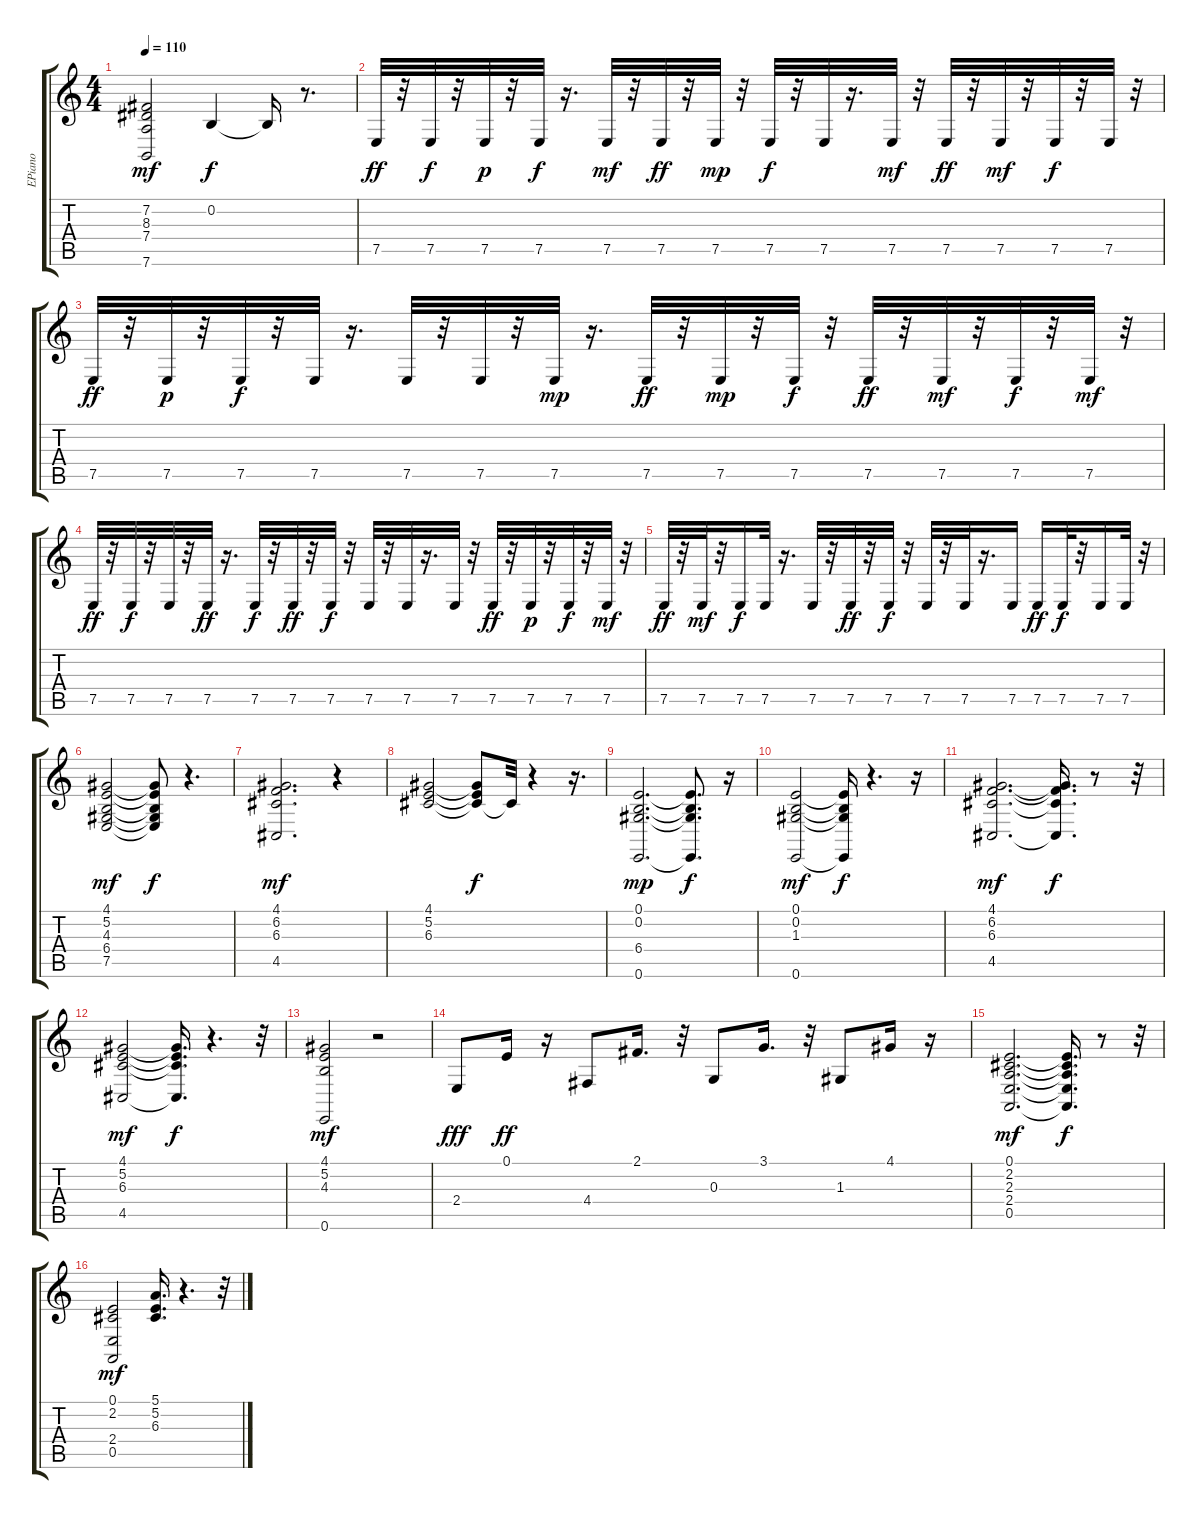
\track ("EPiano" "EPiano") {instrument electricpiano2}
\staff {score tabs}
\tuning (E4 B3 G3 D3 A2 E2) {hide}
\ts (4 4)
\tempo 110
\clef g2
\ks c
(7.2 8.3 7.4 7.6).2{dy mf} 0.2.4{dy f} 0.2{t}.16 r.8{d} |
7.5.32{dy ff} r.32 7.5.32{dy f} r.32 7.5.32{dy p} r.32 7.5.32{dy f} r.16{d} 7.5.32{dy mf} r.32 7.5.32{dy ff} r.32 7.5.32{dy mp} r.32 7.5.32{dy f} r.32 7.5.32 r.16{d} 7.5.32{dy mf} r.32 7.5.32{dy ff} r.32 7.5.32{dy mf} r.32 7.5.32{dy f} r.32 7.5.32 r.32 |
7.5.32{dy ff} r.32 7.5.32{dy p} r.32 7.5.32{dy f} r.32 7.5.32 r.16{d} 7.5.32 r.32 7.5.32 r.32 7.5.32{dy mp} r.16{d} 7.5.32{dy ff} r.32 7.5.32{dy mp} r.32 7.5.32{dy f} r.32 7.5.32{dy ff} r.32 7.5.32{dy mf} r.32 7.5.32{dy f} r.32 7.5.32{dy mf} r.32 |
7.5.32{dy ff} r.32 7.5.32{dy f} r.32 7.5.32 r.32 7.5.32{dy ff} r.16{d} 7.5.32{dy f} r.32 7.5.32{dy ff} r.32 7.5.32{dy f} r.32 7.5.32 r.32 7.5.32 r.16{d} 7.5.32 r.32 7.5.32{dy ff} r.32 7.5.32{dy p} r.32 7.5.32{dy f} r.32 7.5.32{dy mf} r.32 |
7.5.32{dy ff} r.32 7.5.32{dy mf} r.32 7.5.16{dy f} 7.5.32 r.16{d} 7.5.32 r.32 7.5.32{dy ff} r.32 7.5.32{dy f} r.32 7.5.32 r.32 7.5.32 r.16{d} 7.5.16 7.5.16{dy ff} 7.5.32{dy f} r.32 7.5.16 7.5.32 r.32 |
(4.1 5.2 4.3 6.4 7.5).2{dy mf} (4.1{t} 5.2{t} 4.3{t} 6.4{t} 7.5{t}).8{dy f} r.4{d} |
(4.1 6.2 6.3 4.5).2{d dy mf} r.4 |
(4.1 5.2 6.3).2 (4.1{t} 5.2{t} 6.3{t}).8{dy f} 6.3{t}.32 r.4 r.16{d} |
(0.1 0.2 6.4 0.6).2{d dy mp} (0.1{t} 0.2{t} 6.4{t} 0.6{t}).8{d dy f} r.16 |
(0.1 0.2 1.3 0.6).2{dy mf} (0.1{t} 0.2{t} 1.3{t} 0.6{t}).16{dy f} r.4{d} r.16 |
(4.1 6.2 6.3 4.5).2{d dy mf} (4.1{t} 6.2{t} 6.3{t} 4.5{t}).16{d dy f} r.8 r.32 |
(4.1 5.2 6.3 4.5).2{dy mf} (4.1{t} 5.2{t} 6.3{t} 4.5{t}).16{d dy f} r.4{d} r.32 |
(4.1 5.2 4.3 0.6).2{dy mf} r.2 |
2.4.8{dy fff} 0.1.16{dy ff} r.16 4.4.8 2.1.16{d} r.32 0.3.8 3.1.16{d} r.32 1.3.8 4.1.16 r.16 |
(0.1 2.2 2.3 2.4 0.5).2{d dy mf} (0.1{t} 2.2{t} 2.3{t} 2.4{t} 0.5{t}).16{d dy f} r.8 r.32 |
(0.1 2.2 2.4 0.5).2{dy mf} (5.1 5.2 6.3).16{d} r.4{d} r.32
